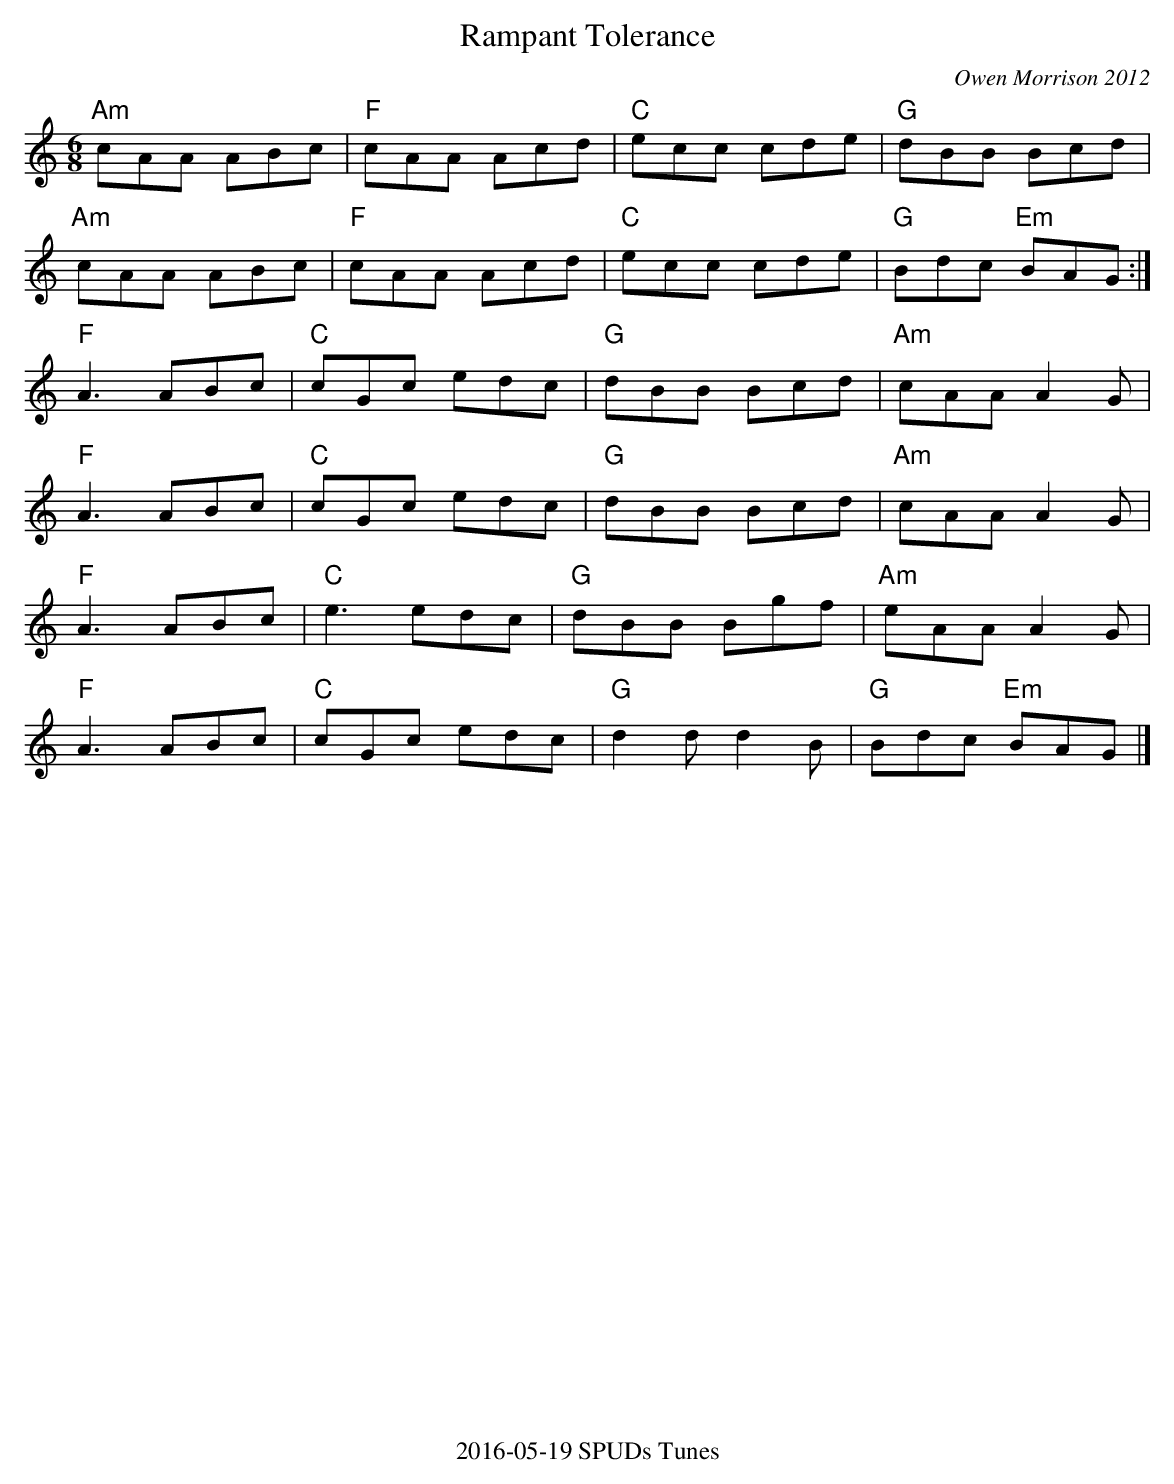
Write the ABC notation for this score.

X:1
T:Rampant Tolerance
C: Owen Morrison 2012
M:6/8
K:Am
"Am"cAA ABc|"F"cAA Acd|"C" ecc cde|"G"dBB Bcd|
"Am"cAA ABc|"F"cAA Acd|"C" ecc cde|"G"Bdc "Em"BAG:|
"F"A3 ABc|"C"cGc edc|"G"dBB Bcd| "Am"cAA A2G|
"F"A3 ABc|"C"cGc edc|"G"dBB Bcd| "Am"cAA A2G|
"F"A3 ABc|"C"e3 edc|"G"dBB Bgf|"Am"eAA A2G|
"F"A3 ABc|"C"cGc edc|"G"d2d d2B|"G"Bdc "Em"BAG|]
